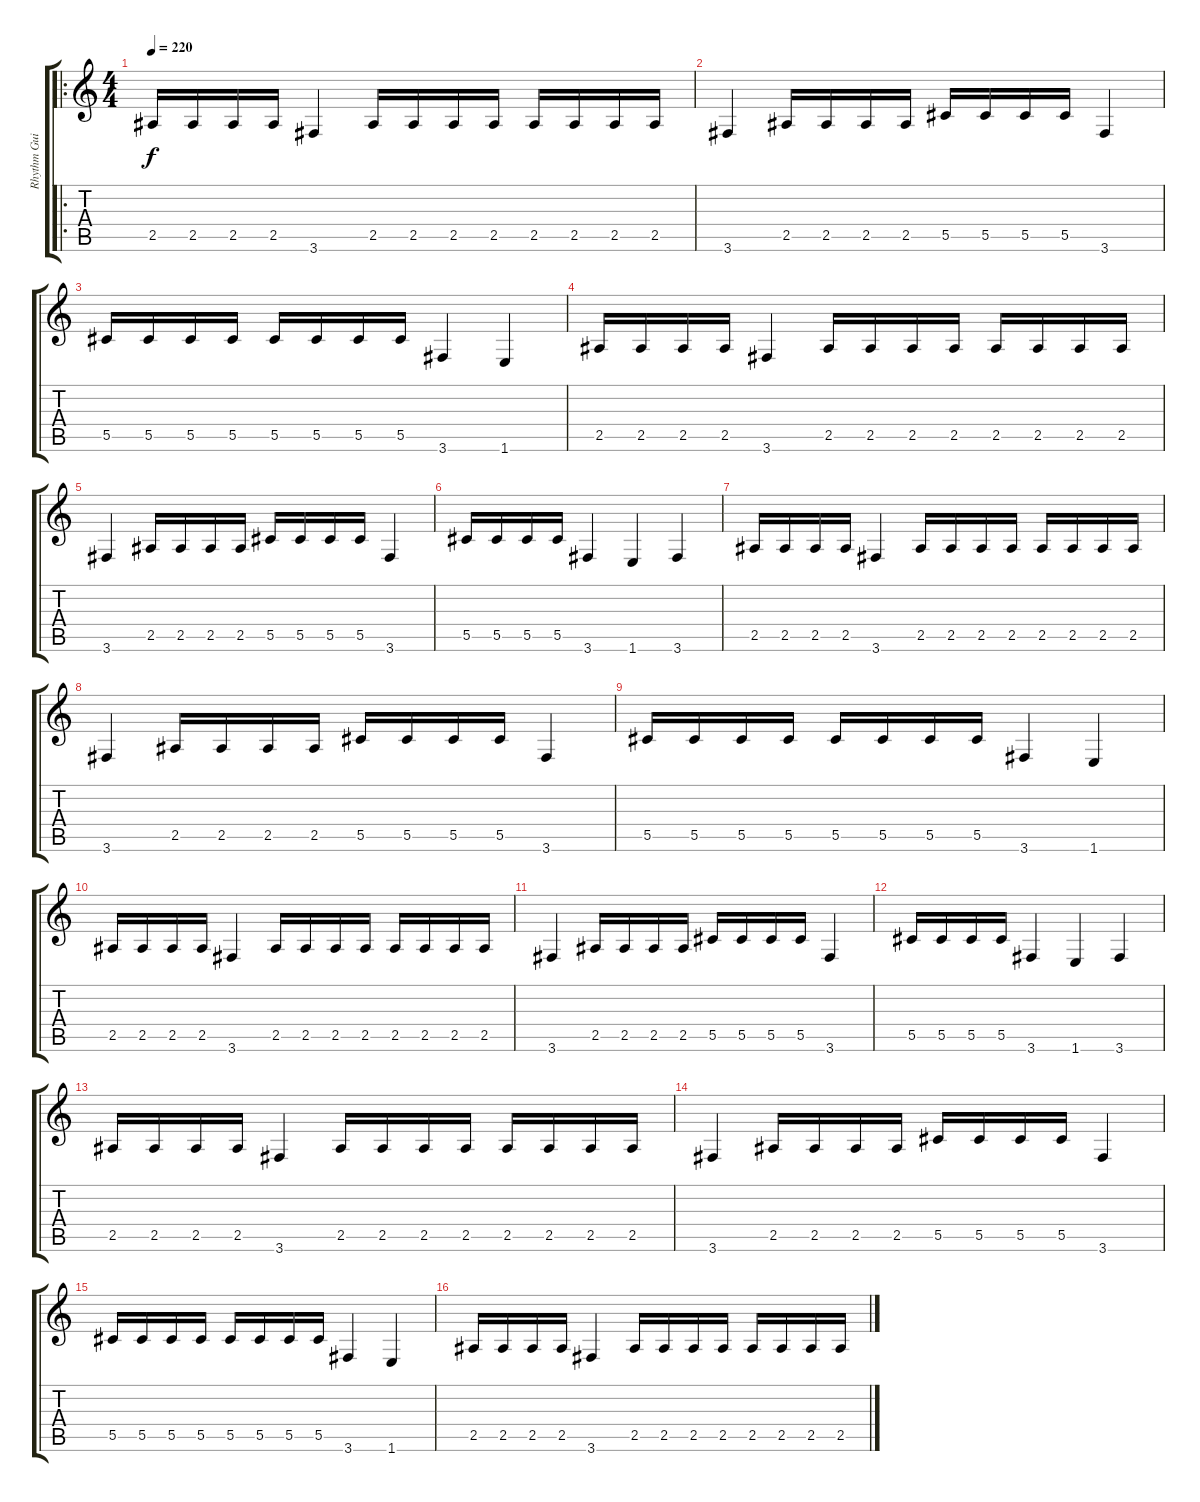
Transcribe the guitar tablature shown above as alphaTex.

\track ("Rhythm Guitar II" "Rhythm Gui") {instrument distortionguitar}
\staff {score tabs}
\tuning (Eb4 Bb3 Gb3 Db3 Ab2 Eb2) {hide}
\ro
\ts (4 4)
\tempo 220
\clef g2
\ks c
2.5.16{dy f instrument distortionguitar} 2.5.16 2.5.16 2.5.16 3.6.4 2.5.16 2.5.16 2.5.16 2.5.16 2.5.16 2.5.16 2.5.16 2.5.16 |
3.6.4 2.5.16 2.5.16 2.5.16 2.5.16 5.5.16 5.5.16 5.5.16 5.5.16 3.6.4 |
5.5.16 5.5.16 5.5.16 5.5.16 5.5.16 5.5.16 5.5.16 5.5.16 3.6.4 1.6.4 |
2.5.16 2.5.16 2.5.16 2.5.16 3.6.4 2.5.16 2.5.16 2.5.16 2.5.16 2.5.16 2.5.16 2.5.16 2.5.16 |
3.6.4 2.5.16 2.5.16 2.5.16 2.5.16 5.5.16 5.5.16 5.5.16 5.5.16 3.6.4 |
5.5.16 5.5.16 5.5.16 5.5.16 3.6.4 1.6.4 3.6.4 |
2.5.16 2.5.16 2.5.16 2.5.16 3.6.4 2.5.16 2.5.16 2.5.16 2.5.16 2.5.16 2.5.16 2.5.16 2.5.16 |
3.6.4 2.5.16 2.5.16 2.5.16 2.5.16 5.5.16 5.5.16 5.5.16 5.5.16 3.6.4 |
5.5.16 5.5.16 5.5.16 5.5.16 5.5.16 5.5.16 5.5.16 5.5.16 3.6.4 1.6.4 |
2.5.16 2.5.16 2.5.16 2.5.16 3.6.4 2.5.16 2.5.16 2.5.16 2.5.16 2.5.16 2.5.16 2.5.16 2.5.16 |
3.6.4 2.5.16 2.5.16 2.5.16 2.5.16 5.5.16 5.5.16 5.5.16 5.5.16 3.6.4 |
5.5.16 5.5.16 5.5.16 5.5.16 3.6.4 1.6.4 3.6.4 |
2.5.16 2.5.16 2.5.16 2.5.16 3.6.4 2.5.16 2.5.16 2.5.16 2.5.16 2.5.16 2.5.16 2.5.16 2.5.16 |
3.6.4 2.5.16 2.5.16 2.5.16 2.5.16 5.5.16 5.5.16 5.5.16 5.5.16 3.6.4 |
5.5.16 5.5.16 5.5.16 5.5.16 5.5.16 5.5.16 5.5.16 5.5.16 3.6.4 1.6.4 |
2.5.16 2.5.16 2.5.16 2.5.16 3.6.4 2.5.16 2.5.16 2.5.16 2.5.16 2.5.16 2.5.16 2.5.16 2.5.16
